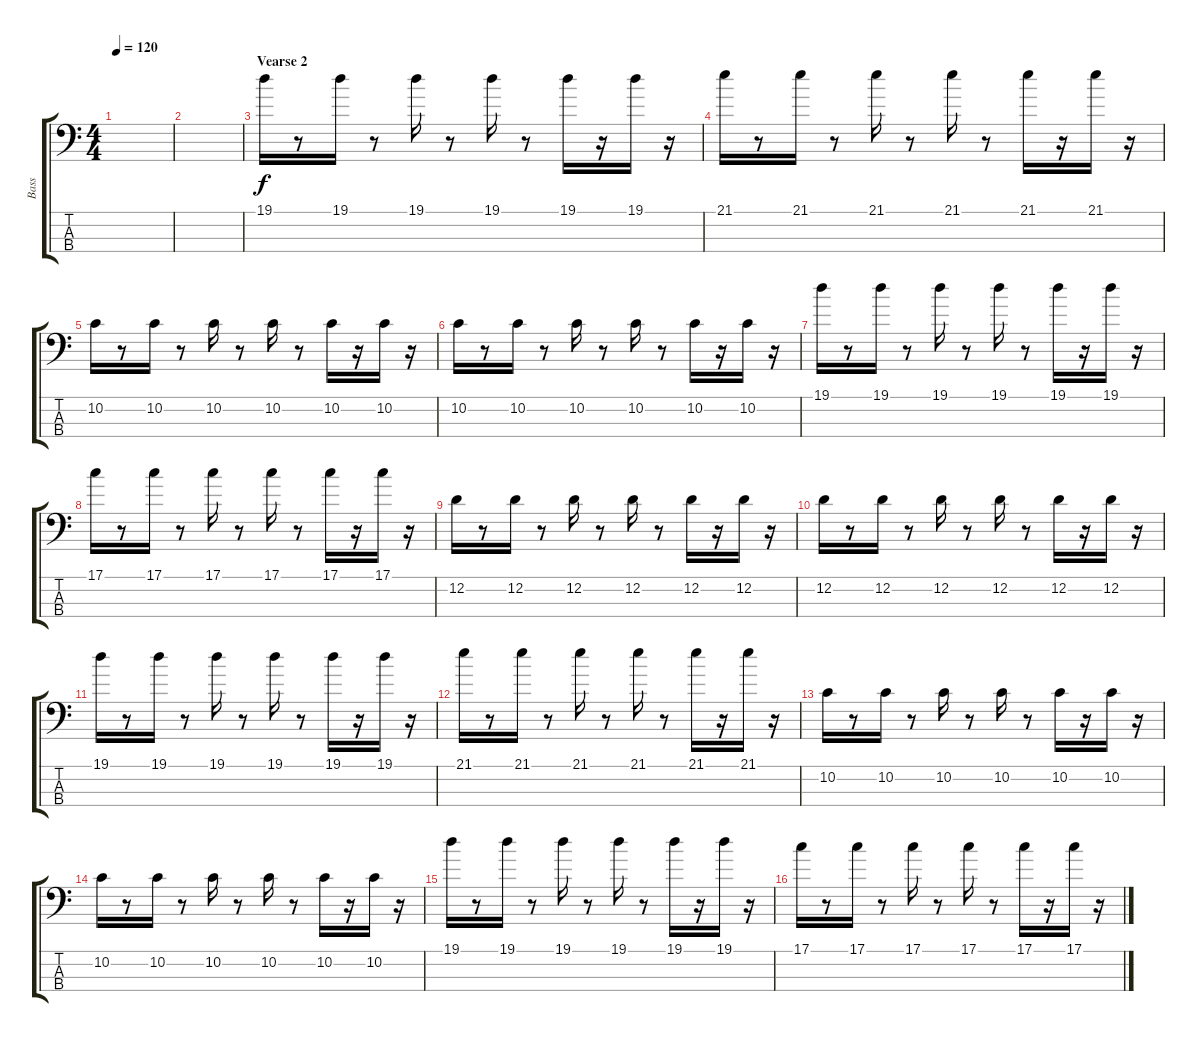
\track ("Bass" "Bass") {instrument electricbasspick}
\staff {score tabs}
\tuning (G2 D2 A1 E1) {hide}
\ts (4 4)
\tempo 120
\clef f4
\ks c
|
|
\section ("" "Vearse 2")
19.1.16 r.8 19.1.16 r.8 19.1.16 r.8 19.1.16 r.8 19.1.16 r.16 19.1.16 r.16 |
21.1.16 r.8 21.1.16 r.8 21.1.16 r.8 21.1.16 r.8 21.1.16 r.16 21.1.16 r.16 |
10.2.16 r.8 10.2.16 r.8 10.2.16 r.8 10.2.16 r.8 10.2.16 r.16 10.2.16 r.16 |
10.2.16 r.8 10.2.16 r.8 10.2.16 r.8 10.2.16 r.8 10.2.16 r.16 10.2.16 r.16 |
19.1.16 r.8 19.1.16 r.8 19.1.16 r.8 19.1.16 r.8 19.1.16 r.16 19.1.16 r.16 |
17.1.16 r.8 17.1.16 r.8 17.1.16 r.8 17.1.16 r.8 17.1.16 r.16 17.1.16 r.16 |
12.2.16 r.8 12.2.16 r.8 12.2.16 r.8 12.2.16 r.8 12.2.16 r.16 12.2.16 r.16 |
12.2.16 r.8 12.2.16 r.8 12.2.16 r.8 12.2.16 r.8 12.2.16 r.16 12.2.16 r.16 |
19.1.16 r.8 19.1.16 r.8 19.1.16 r.8 19.1.16 r.8 19.1.16 r.16 19.1.16 r.16 |
21.1.16 r.8 21.1.16 r.8 21.1.16 r.8 21.1.16 r.8 21.1.16 r.16 21.1.16 r.16 |
10.2.16 r.8 10.2.16 r.8 10.2.16 r.8 10.2.16 r.8 10.2.16 r.16 10.2.16 r.16 |
10.2.16 r.8 10.2.16 r.8 10.2.16 r.8 10.2.16 r.8 10.2.16 r.16 10.2.16 r.16 |
19.1.16 r.8 19.1.16 r.8 19.1.16 r.8 19.1.16 r.8 19.1.16 r.16 19.1.16 r.16 |
17.1.16 r.8 17.1.16 r.8 17.1.16 r.8 17.1.16 r.8 17.1.16 r.16 17.1.16 r.16
